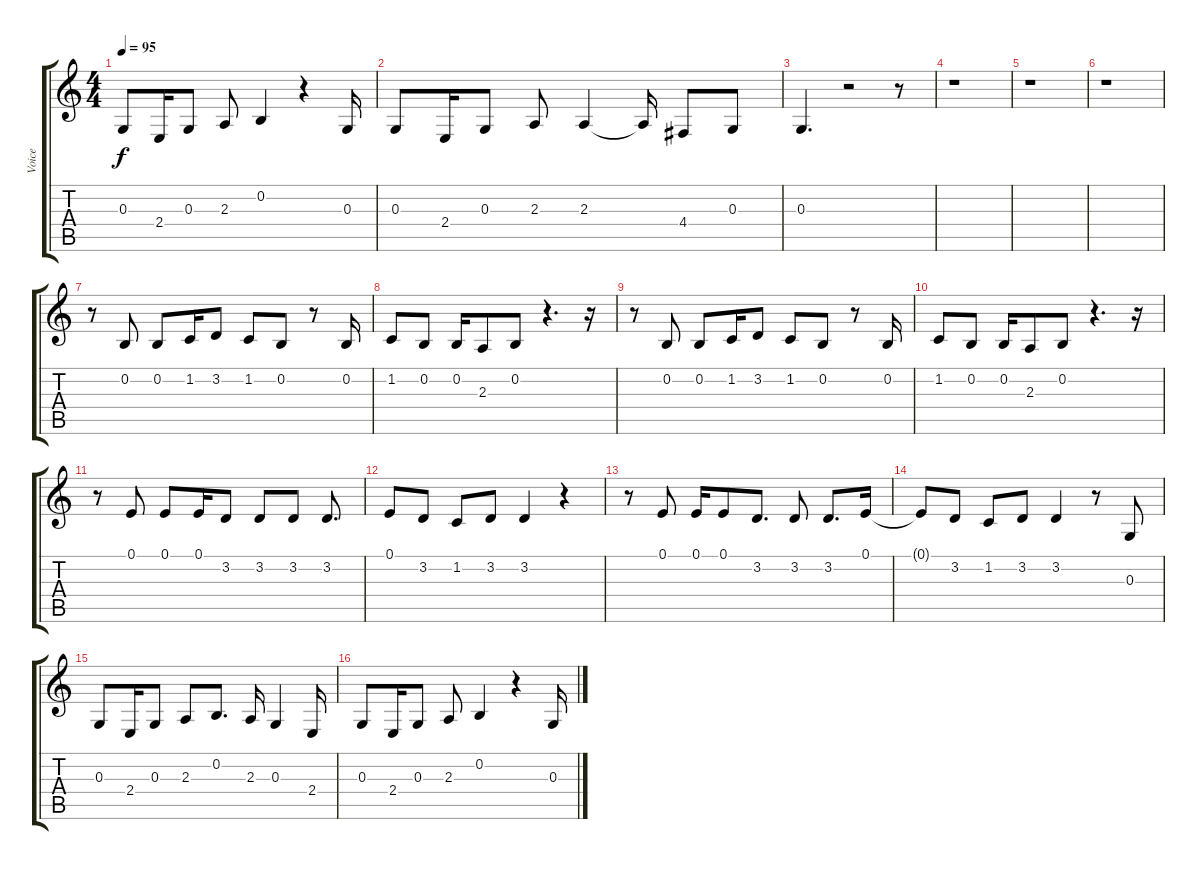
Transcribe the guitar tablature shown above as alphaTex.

\track ("Voice" "Voice") {instrument altosax}
\staff {score tabs}
\tuning (E4 B3 G3 D3 A2 E2) {hide}
\ts (4 4)
\tempo 95
\clef g2
\ks c
0.3.8{dy f} 2.4.16 0.3.8 2.3.8 0.2.4 r.4 0.3.16 |
0.3.8 2.4.16 0.3.8 2.3.8 2.3.4 2.3{t}.16 4.4.8 0.3.8 |
0.3.4{d} r.2 r.8 |
r.1 |
r.1 |
r.1 |
r.8 0.2.8 0.2.8 1.2.16 3.2.8 1.2.8 0.2.8 r.8 0.2.16 |
1.2.8 0.2.8 0.2.16 2.3.8 0.2.8 r.4{d} r.16 |
r.8 0.2.8 0.2.8 1.2.16 3.2.8 1.2.8 0.2.8 r.8 0.2.16 |
1.2.8 0.2.8 0.2.16 2.3.8 0.2.8 r.4{d} r.16 |
r.8 0.1.8 0.1.8 0.1.16 3.2.8 3.2.8 3.2.8 3.2.8{d} |
0.1.8 3.2.8 1.2.8 3.2.8 3.2.4 r.4 |
r.8 0.1.8 0.1.16 0.1.8 3.2.8{d} 3.2.8 3.2.8{d} 0.1.16 |
0.1{t}.8 3.2.8 1.2.8 3.2.8 3.2.4 r.8 0.3.8 |
0.3.8 2.4.16 0.3.8 2.3.8 0.2.8{d} 2.3.16 0.3.4 2.4.16 |
0.3.8 2.4.16 0.3.8 2.3.8 0.2.4 r.4 0.3.16
